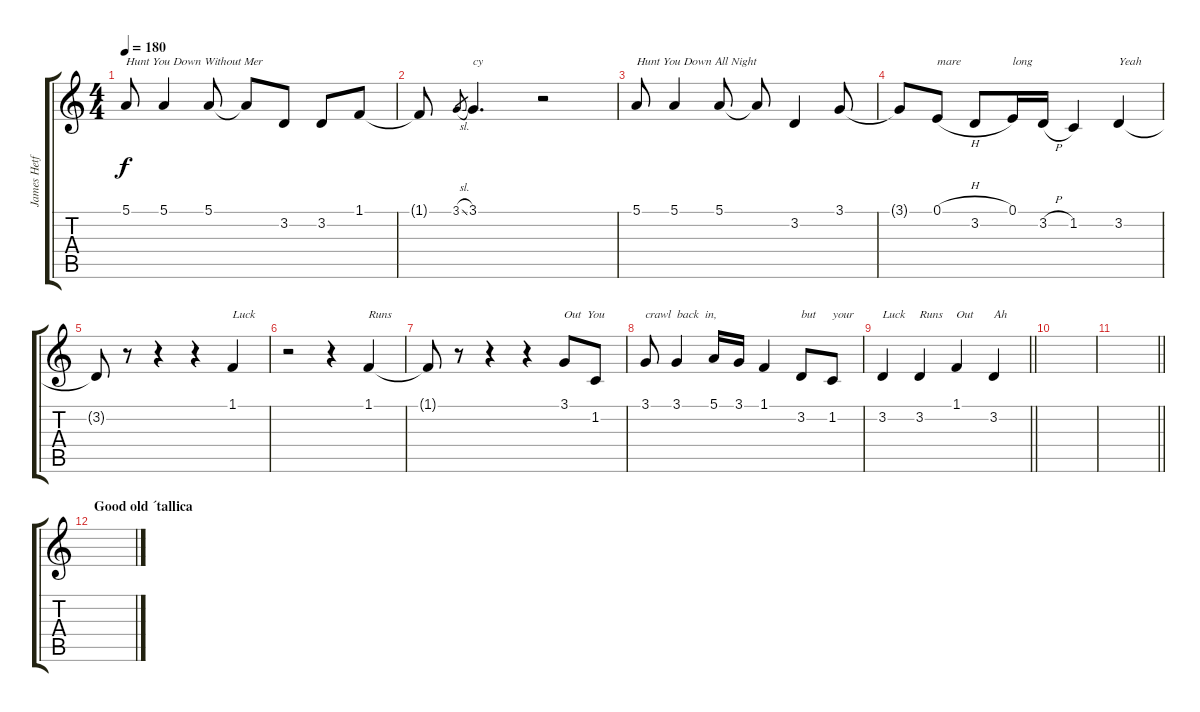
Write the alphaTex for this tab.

\track ("James Hetfield Vocal" "James Hetf") {instrument violin}
\staff {score tabs}
\tuning (E4 B3 G3 D3 A2 D2) {hide}
\ts (4 4)
\tempo 180
\clef g2
\ks c
5.1.8{txt "Hunt You Down Without Mer" dy f} 5.1.4 5.1.8 5.1{t}.8 3.2.8 3.2.8 1.1.8 |
1.1{t}.8 3.1{sl}.8{gr} 3.1.4{d txt "cy"} r.2 |
5.1.8{txt "Hunt You Down All Night"} 5.1.4 5.1.8 5.1{t}.8 3.2.4 3.1.8 |
3.1{t}.8 0.1{h}.8{txt "mare"} 3.2.8 0.1.16{txt "long"} 3.2{h}.16 1.2.4 3.2.4{txt "Yeah"} |
3.2{t}.8 r.8 r.4 r.4 1.1.4{txt "Luck"} |
r.2 r.4 1.1.4{txt "Runs"} |
1.1{t}.8 r.8 r.4 r.4 3.1.8{txt "Out  You"} 1.2.8 |
3.1.8{txt "crawl  back  in,"} 3.1.4 5.1.16 3.1.16 1.1.4 3.2.8{txt "but"} 1.2.8{txt "your"} |
\barLineRight lightlight
3.2.4{txt "Luck"} 3.2.4{txt "Runs"} 1.1.4{txt "Out"} 3.2.4{txt "Ah"} |
\section ("" "")
|
\barLineRight lightlight
|
\section ("" "Good old ´tallica")
